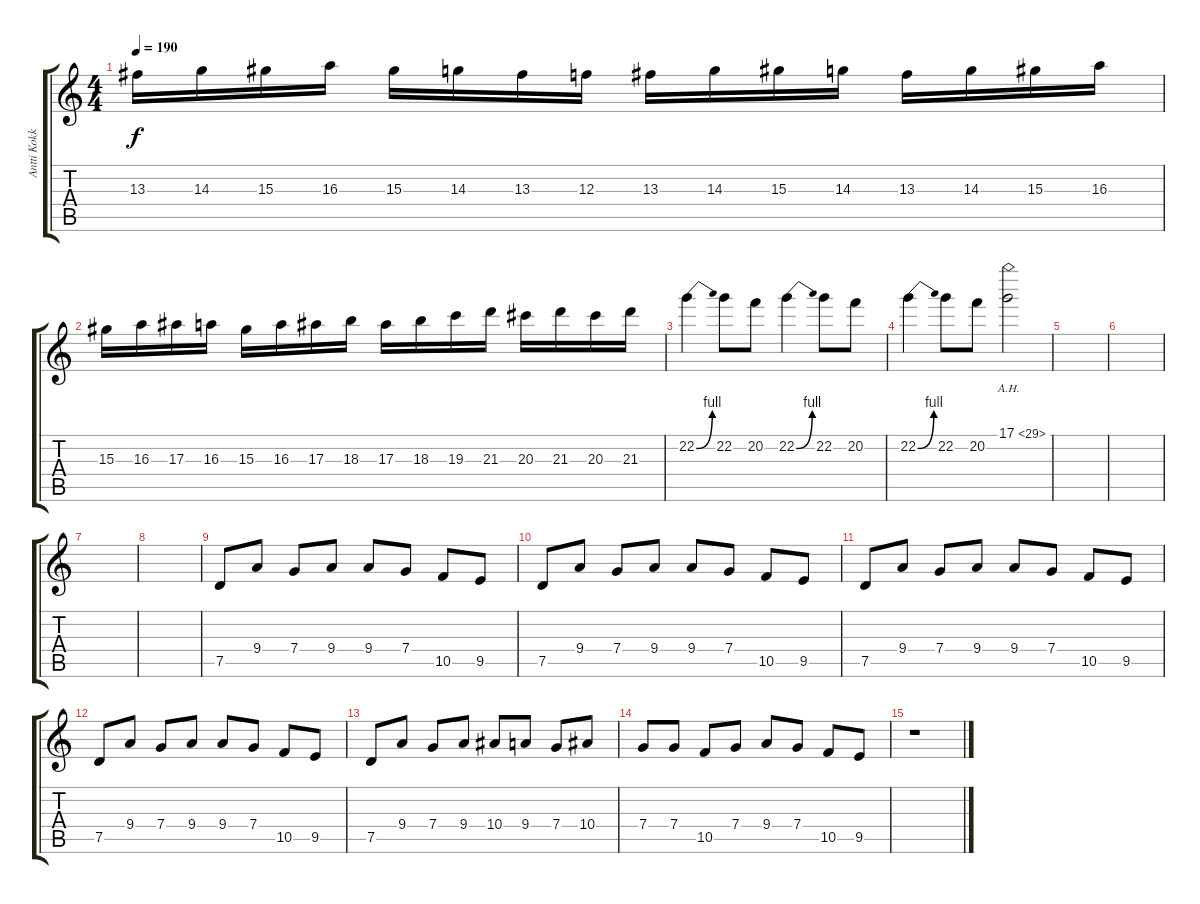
\track ("Antti Kokko" "Antti Kokk") {instrument distortionguitar}
\staff {score tabs}
\tuning (D4 A3 F3 C3 G2 D2) {hide}
\ts (4 4)
\tempo 190
\clef g2
\ks c
13.3.16{dy f} 14.3.16 15.3.16 16.3.16 15.3.16 14.3.16 13.3.16 12.3.16 13.3.16 14.3.16 15.3.16 14.3.16 13.3.16 14.3.16 15.3.16 16.3.16 |
15.3.16 16.3.16 17.3.16 16.3.16 15.3.16 16.3.16 17.3.16 18.3.16 17.3.16 18.3.16 19.3.16 21.3.16 20.3.16 21.3.16 20.3.16 21.3.16 |
22.2{be (bend 0 0 60 4)}.4 22.2.8 20.2.8 22.2{be (bend 0 0 60 4)}.4 22.2.8 20.2.8 |
22.2{be (bend 0 0 60 4)}.4 22.2.8 20.2.8 17.1{ah 12}.2 |
|
|
|
|
7.5.8 9.4.8 7.4.8 9.4.8 9.4.8 7.4.8 10.5.8 9.5.8 |
7.5.8 9.4.8 7.4.8 9.4.8 9.4.8 7.4.8 10.5.8 9.5.8 |
7.5.8 9.4.8 7.4.8 9.4.8 9.4.8 7.4.8 10.5.8 9.5.8 |
7.5.8 9.4.8 7.4.8 9.4.8 9.4.8 7.4.8 10.5.8 9.5.8 |
7.5.8 9.4.8 7.4.8 9.4.8 10.4.8 9.4.8 7.4.8 10.4.8 |
7.4.8 7.4.8 10.5.8 7.4.8 9.4.8 7.4.8 10.5.8 9.5.8 |
r.1
